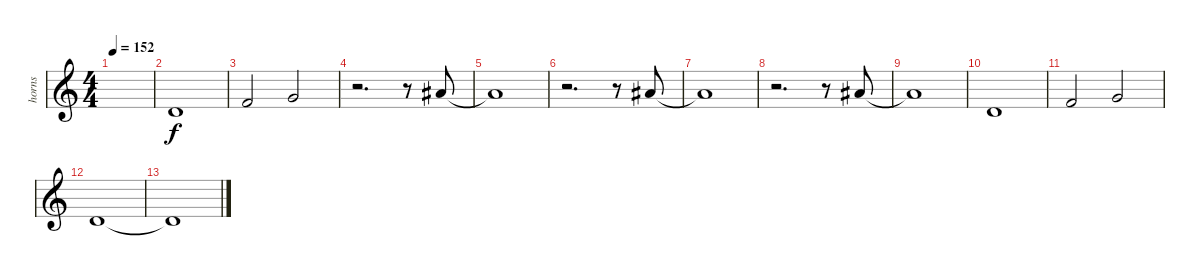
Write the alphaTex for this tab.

\track ("horns" "horns") {instrument frenchhorn}
\staff {score}
\tuning (E4 B3 G3 D3 A2 E2) {hide}
\ts (4 4)
\tempo 152
\clef g2
\ks c
|
3.2.1 |
1.1.2 3.1.2 |
r.2{d} r.8 6.1.8 |
6.1{t}.1 |
r.2{d} r.8 6.1.8 |
6.1{t}.1 |
r.2{d} r.8 6.1.8 |
6.1{t}.1 |
3.2.1 |
1.1.2 3.1.2 |
3.2.1 |
3.2{t}.1
